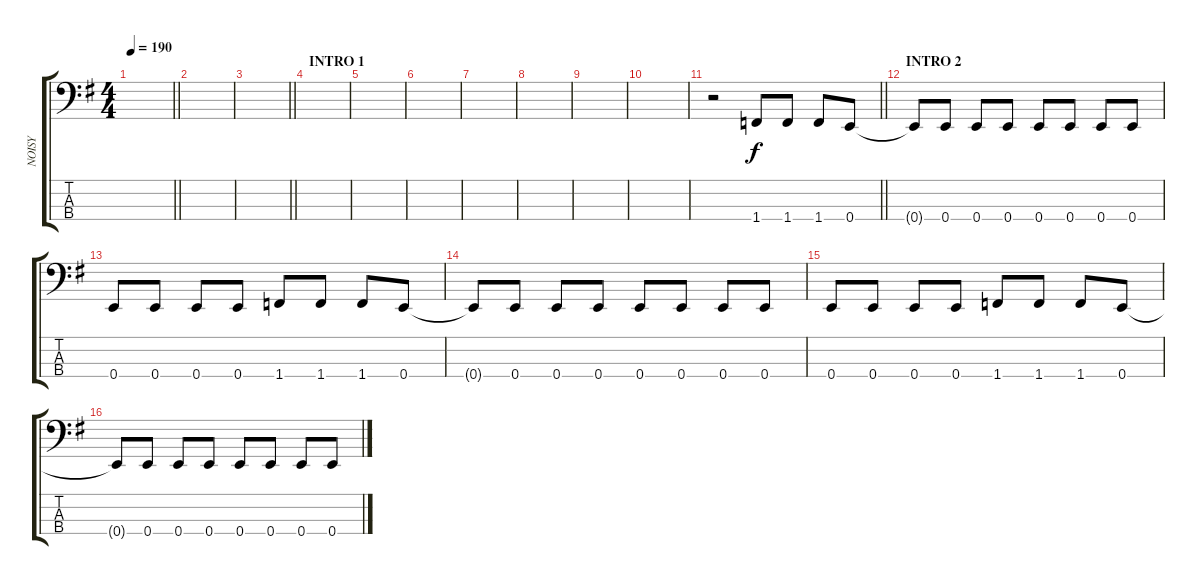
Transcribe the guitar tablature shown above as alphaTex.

\track ("NOISY" "NOISY") {instrument electricbasspick}
\staff {score tabs}
\tuning (G2 D2 A1 E1) {hide}
\ts (4 4)
\tempo 190
\clef f4
\barLineRight lightlight
\ks g
|
|
\barLineRight lightlight
|
\section ("" "INTRO 1")
|
|
|
|
|
|
|
\barLineRight lightlight
r.2 1.4.8 1.4.8 1.4.8 0.4.8 |
\section ("" "INTRO 2")
0.4{t}.8 0.4.8 0.4.8 0.4.8 0.4.8 0.4.8 0.4.8 0.4.8 |
0.4.8 0.4.8 0.4.8 0.4.8 1.4.8 1.4.8 1.4.8 0.4.8 |
0.4{t}.8 0.4.8 0.4.8 0.4.8 0.4.8 0.4.8 0.4.8 0.4.8 |
0.4.8 0.4.8 0.4.8 0.4.8 1.4.8 1.4.8 1.4.8 0.4.8 |
0.4{t}.8 0.4.8 0.4.8 0.4.8 0.4.8 0.4.8 0.4.8 0.4.8
